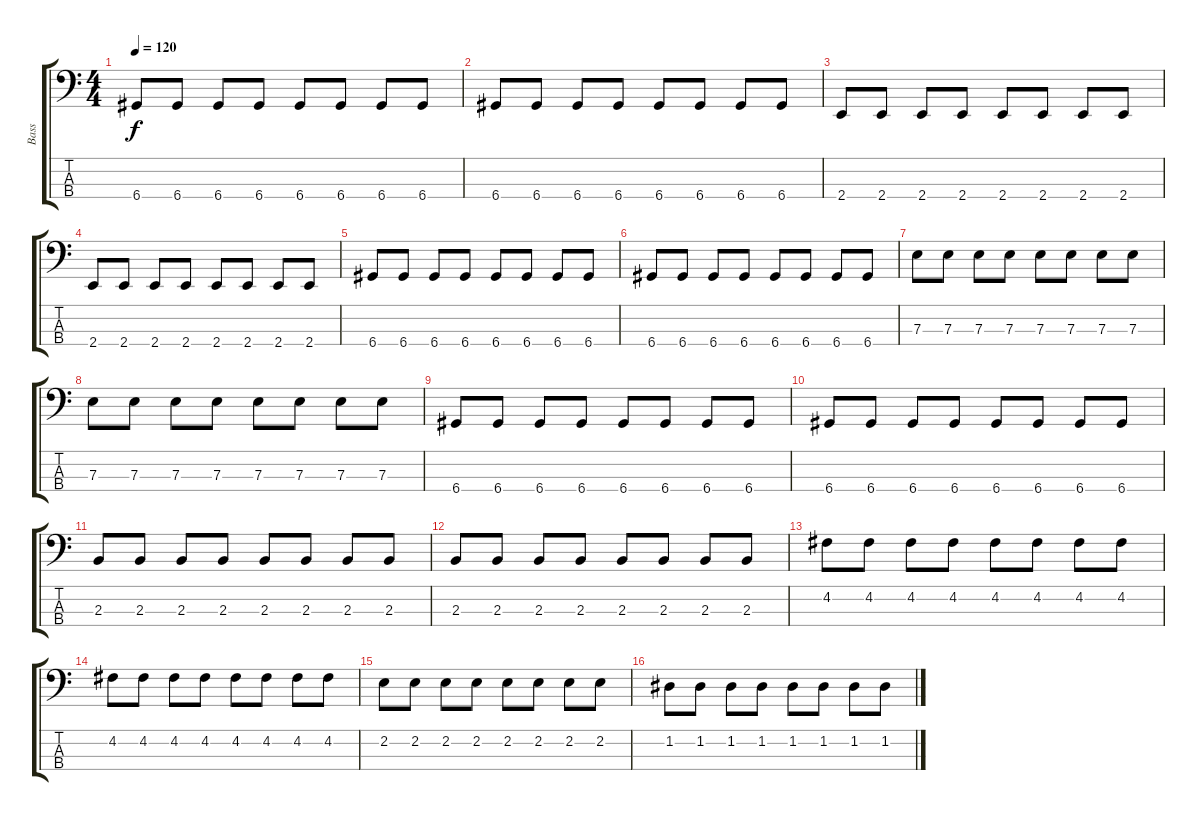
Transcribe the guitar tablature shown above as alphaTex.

\track ("Bass" "Bass") {instrument electricbassfinger}
\staff {score tabs}
\tuning (G2 D2 A1 D1) {hide}
\ts (4 4)
\tempo 120
\clef f4
\ks c
6.4.8{dy f} 6.4.8 6.4.8 6.4.8 6.4.8 6.4.8 6.4.8 6.4.8 |
6.4.8 6.4.8 6.4.8 6.4.8 6.4.8 6.4.8 6.4.8 6.4.8 |
2.4.8 2.4.8 2.4.8 2.4.8 2.4.8 2.4.8 2.4.8 2.4.8 |
2.4.8 2.4.8 2.4.8 2.4.8 2.4.8 2.4.8 2.4.8 2.4.8 |
6.4.8 6.4.8 6.4.8 6.4.8 6.4.8 6.4.8 6.4.8 6.4.8 |
6.4.8 6.4.8 6.4.8 6.4.8 6.4.8 6.4.8 6.4.8 6.4.8 |
7.3.8 7.3.8 7.3.8 7.3.8 7.3.8 7.3.8 7.3.8 7.3.8 |
7.3.8 7.3.8 7.3.8 7.3.8 7.3.8 7.3.8 7.3.8 7.3.8 |
6.4.8 6.4.8 6.4.8 6.4.8 6.4.8 6.4.8 6.4.8 6.4.8 |
6.4.8 6.4.8 6.4.8 6.4.8 6.4.8 6.4.8 6.4.8 6.4.8 |
2.3.8 2.3.8 2.3.8 2.3.8 2.3.8 2.3.8 2.3.8 2.3.8 |
2.3.8 2.3.8 2.3.8 2.3.8 2.3.8 2.3.8 2.3.8 2.3.8 |
4.2.8 4.2.8 4.2.8 4.2.8 4.2.8 4.2.8 4.2.8 4.2.8 |
4.2.8 4.2.8 4.2.8 4.2.8 4.2.8 4.2.8 4.2.8 4.2.8 |
2.2.8 2.2.8 2.2.8 2.2.8 2.2.8 2.2.8 2.2.8 2.2.8 |
1.2.8 1.2.8 1.2.8 1.2.8 1.2.8 1.2.8 1.2.8 1.2.8
